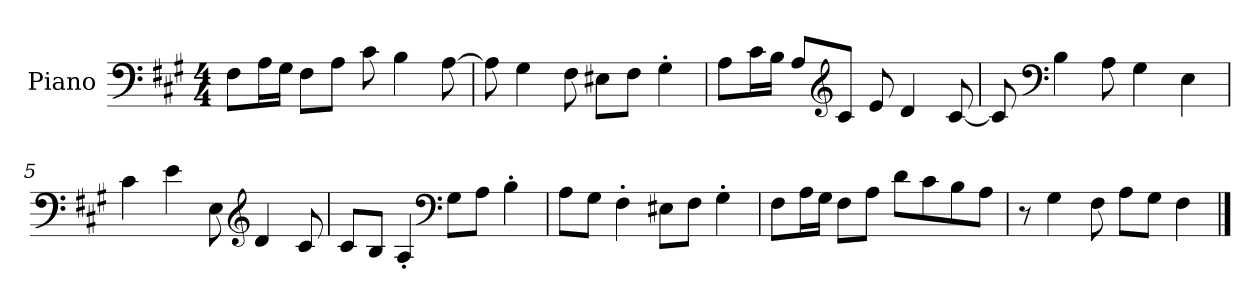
**kern
*part1
*staff1
*I"Piano
*I'Pno.
*clefF4
*k[f#c#g#]
*M4/4
*MM120
=1
8F#\L
16A\L
16G#\JJ
8F#\L
8A\J
8c#\
4B\
[8A\
=2
8A\]
4G#\
8F#\
8E#X\L
8F#\J
4G#'\
=3
8A\L
16c#\L
16B\JJ
8A/L
*clefG2
8c#/J
8e/
4d/
[8c#/
=4
8c#/]
*clefF4
4B\
8A\
4G#\
4E\
=5
4c#\
4e\
8E\
*clefG2
4d/
8c#/
!!LO:LB:g=z
=6
8c#/L
8B/J
4A'/
*clefF4
8G#\L
8A\J
4B'\
=7
8A\L
8G#\J
4F#'\
8E#X\L
8F#\J
4G#'\
=8
8F#\L
16A\L
16G#\JJ
8F#\L
8A\J
8d\L
8c#\
8B\
8A\J
=9
8r
4G#\
8F#\
8A\L
8G#\J
4F#\
==
*-
